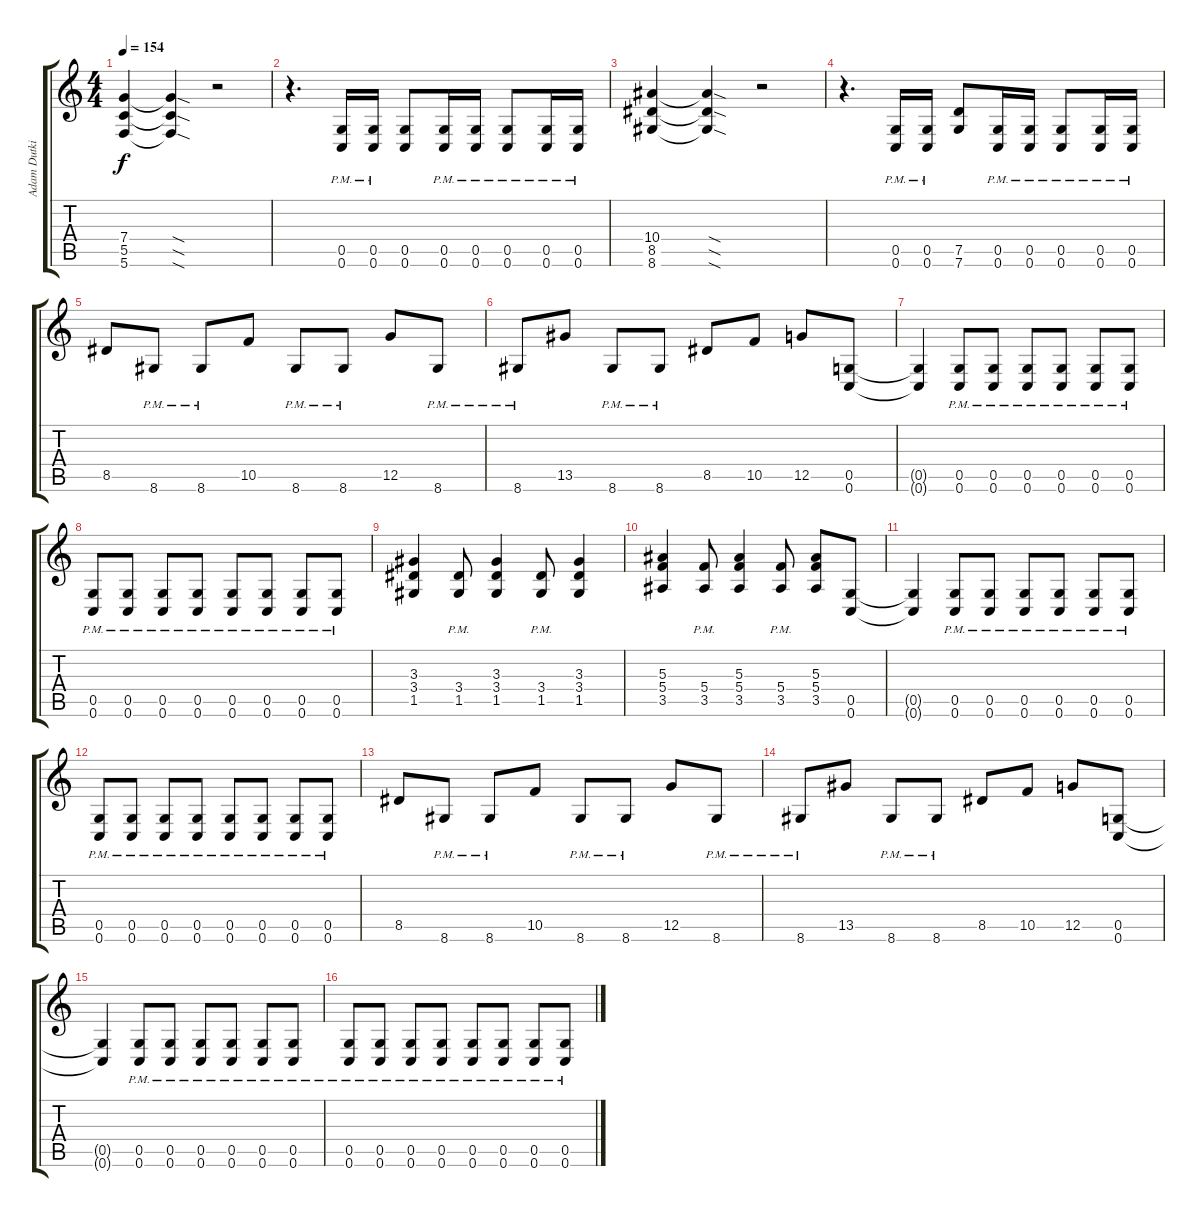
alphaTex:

\track ("Adam Dutkiewicz" "Adam Dutki") {instrument distortionguitar}
\staff {score tabs}
\tuning (D4 A3 F3 C3 G2 C2) {hide}
\ts (4 4)
\tempo 154
\clef g2
\ks c
(7.4 5.5 5.6).4{dy f} (7.4{sod t} 5.5{sod t} 5.6{sod t}).4 r.2 |
r.4{d} (0.5{pm} 0.6{pm}).16 (0.5{pm} 0.6{pm}).16 (0.5 0.6).8 (0.5{pm} 0.6{pm}).16 (0.5{pm} 0.6{pm}).16 (0.5{pm} 0.6{pm}).8 (0.5{pm} 0.6{pm}).16 (0.5{pm} 0.6{pm}).16 |
(10.4 8.5 8.6).4 (10.4{sod t} 8.5{sod t} 8.6{sod t}).4 r.2 |
r.4{d} (0.5{pm} 0.6{pm}).16 (0.5{pm} 0.6{pm}).16 (7.5 7.6).8 (0.5{pm} 0.6{pm}).16 (0.5{pm} 0.6{pm}).16 (0.5{pm} 0.6{pm}).8 (0.5{pm} 0.6{pm}).16 (0.5{pm} 0.6{pm}).16 |
8.5.8 8.6{pm}.8 8.6{pm}.8 10.5.8 8.6{pm}.8 8.6{pm}.8 12.5.8 8.6{pm}.8 |
8.6{pm}.8 13.5.8 8.6{pm}.8 8.6{pm}.8 8.5.8 10.5.8 12.5.8 (0.5 0.6).8 |
(0.5{t} 0.6{t}).4 (0.5{pm} 0.6{pm}).8 (0.5{pm} 0.6{pm}).8 (0.5{pm} 0.6{pm}).8 (0.5{pm} 0.6{pm}).8 (0.5{pm} 0.6{pm}).8 (0.5{pm} 0.6{pm}).8 |
(0.5{pm} 0.6{pm}).8 (0.5{pm} 0.6{pm}).8 (0.5{pm} 0.6{pm}).8 (0.5{pm} 0.6{pm}).8 (0.5{pm} 0.6{pm}).8 (0.5{pm} 0.6{pm}).8 (0.5{pm} 0.6{pm}).8 (0.5{pm} 0.6{pm}).8 |
(3.3 3.4 1.5).4 (3.4{pm} 1.5{pm}).8 (3.3 3.4 1.5).4 (3.4{pm} 1.5{pm}).8 (3.3 3.4 1.5).4 |
(5.3 5.4 3.5).4 (5.4{pm} 3.5{pm}).8 (5.3 5.4 3.5).4 (5.4{pm} 3.5{pm}).8 (5.3 5.4 3.5).8 (0.5 0.6).8 |
(0.5{t} 0.6{t}).4 (0.5{pm} 0.6{pm}).8 (0.5{pm} 0.6{pm}).8 (0.5{pm} 0.6{pm}).8 (0.5{pm} 0.6{pm}).8 (0.5{pm} 0.6{pm}).8 (0.5{pm} 0.6{pm}).8 |
(0.5{pm} 0.6{pm}).8 (0.5{pm} 0.6{pm}).8 (0.5{pm} 0.6{pm}).8 (0.5{pm} 0.6{pm}).8 (0.5{pm} 0.6{pm}).8 (0.5{pm} 0.6{pm}).8 (0.5{pm} 0.6{pm}).8 (0.5{pm} 0.6{pm}).8 |
8.5.8 8.6{pm}.8 8.6{pm}.8 10.5.8 8.6{pm}.8 8.6{pm}.8 12.5.8 8.6{pm}.8 |
8.6{pm}.8 13.5.8 8.6{pm}.8 8.6{pm}.8 8.5.8 10.5.8 12.5.8 (0.5 0.6).8 |
(0.5{t} 0.6{t}).4 (0.5{pm} 0.6{pm}).8 (0.5{pm} 0.6{pm}).8 (0.5{pm} 0.6{pm}).8 (0.5{pm} 0.6{pm}).8 (0.5{pm} 0.6{pm}).8 (0.5{pm} 0.6{pm}).8 |
(0.5{pm} 0.6{pm}).8 (0.5{pm} 0.6{pm}).8 (0.5{pm} 0.6{pm}).8 (0.5{pm} 0.6{pm}).8 (0.5{pm} 0.6{pm}).8 (0.5{pm} 0.6{pm}).8 (0.5{pm} 0.6{pm}).8 (0.5{pm} 0.6{pm}).8
